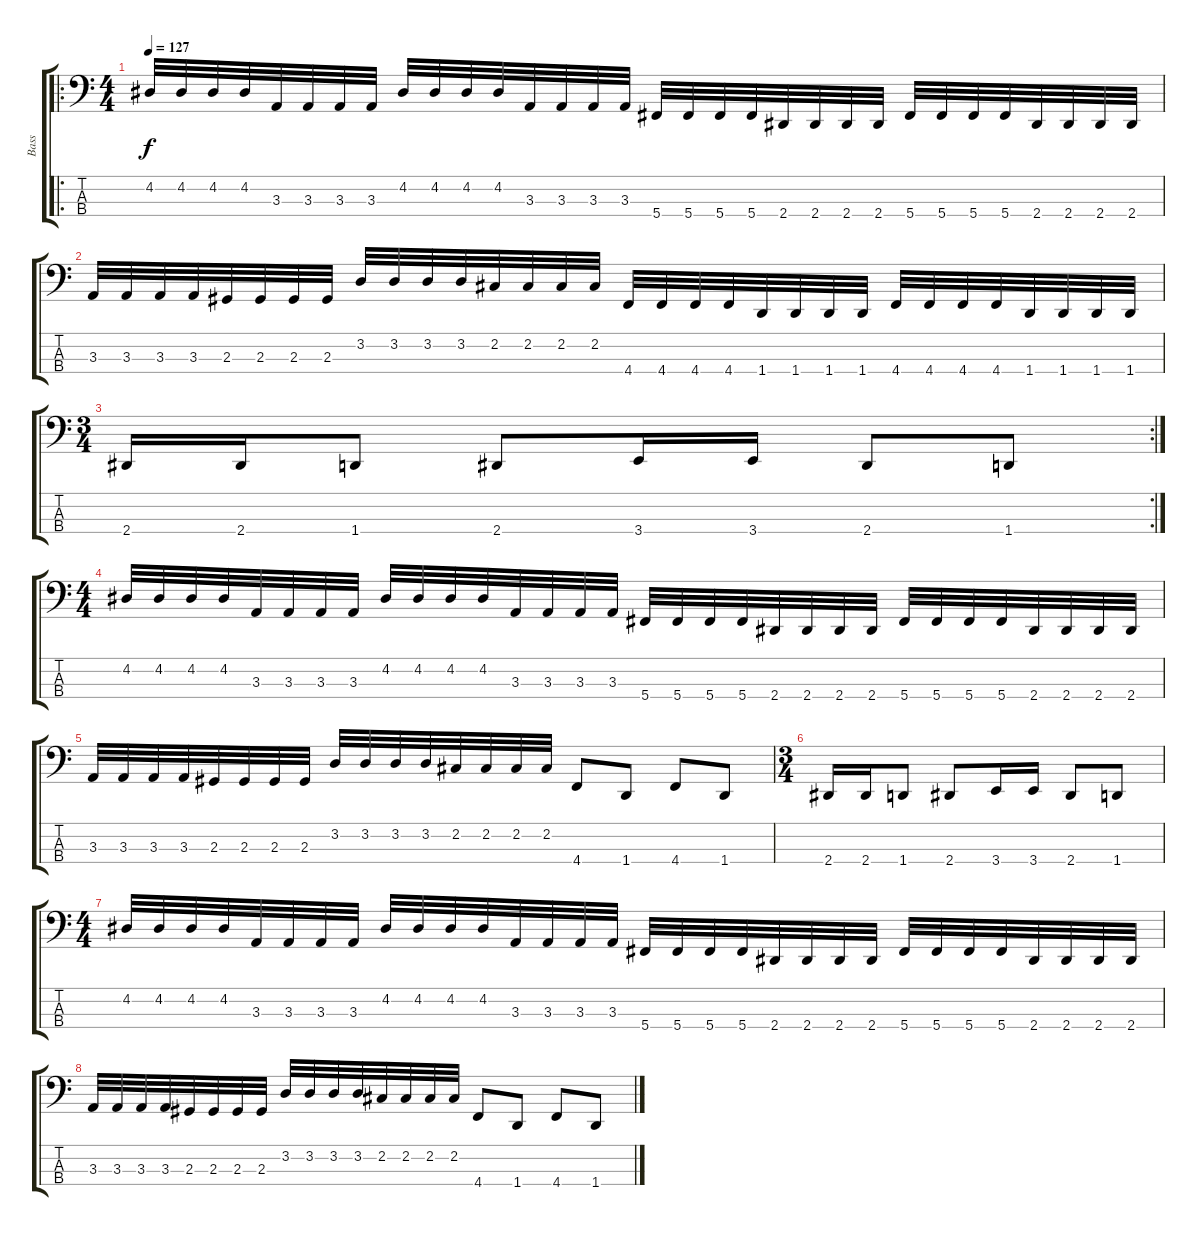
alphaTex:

\track ("Bass" "Bass") {instrument electricbassfinger}
\staff {score tabs}
\tuning (E2 B1 Gb1 Db1) {hide}
\ro
\ts (4 4)
\tempo 127
\clef f4
\ks c
4.2.32{dy f instrument electricbassfinger} 4.2.32 4.2.32 4.2.32 3.3.32 3.3.32 3.3.32 3.3.32 4.2.32 4.2.32 4.2.32 4.2.32 3.3.32 3.3.32 3.3.32 3.3.32 5.4.32 5.4.32 5.4.32 5.4.32 2.4.32 2.4.32 2.4.32 2.4.32 5.4.32 5.4.32 5.4.32 5.4.32 2.4.32 2.4.32 2.4.32 2.4.32 |
3.3.32 3.3.32 3.3.32 3.3.32 2.3.32 2.3.32 2.3.32 2.3.32 3.2.32 3.2.32 3.2.32 3.2.32 2.2.32 2.2.32 2.2.32 2.2.32 4.4.32 4.4.32 4.4.32 4.4.32 1.4.32 1.4.32 1.4.32 1.4.32 4.4.32 4.4.32 4.4.32 4.4.32 1.4.32 1.4.32 1.4.32 1.4.32 |
\rc 2
\ts (3 4)
2.4.16 2.4.16 1.4.8 2.4.8 3.4.16 3.4.16 2.4.8 1.4.8 |
\ts (4 4)
4.2.32 4.2.32 4.2.32 4.2.32 3.3.32 3.3.32 3.3.32 3.3.32 4.2.32 4.2.32 4.2.32 4.2.32 3.3.32 3.3.32 3.3.32 3.3.32 5.4.32 5.4.32 5.4.32 5.4.32 2.4.32 2.4.32 2.4.32 2.4.32 5.4.32 5.4.32 5.4.32 5.4.32 2.4.32 2.4.32 2.4.32 2.4.32 |
3.3.32 3.3.32 3.3.32 3.3.32 2.3.32 2.3.32 2.3.32 2.3.32 3.2.32 3.2.32 3.2.32 3.2.32 2.2.32 2.2.32 2.2.32 2.2.32 4.4.8 1.4.8 4.4.8 1.4.8 |
\ts (3 4)
2.4.16 2.4.16 1.4.8 2.4.8 3.4.16 3.4.16 2.4.8 1.4.8 |
\ts (4 4)
4.2.32 4.2.32 4.2.32 4.2.32 3.3.32 3.3.32 3.3.32 3.3.32 4.2.32 4.2.32 4.2.32 4.2.32 3.3.32 3.3.32 3.3.32 3.3.32 5.4.32 5.4.32 5.4.32 5.4.32 2.4.32 2.4.32 2.4.32 2.4.32 5.4.32 5.4.32 5.4.32 5.4.32 2.4.32 2.4.32 2.4.32 2.4.32 |
3.3.32 3.3.32 3.3.32 3.3.32 2.3.32 2.3.32 2.3.32 2.3.32 3.2.32 3.2.32 3.2.32 3.2.32 2.2.32 2.2.32 2.2.32 2.2.32 4.4.8 1.4.8 4.4.8 1.4.8
